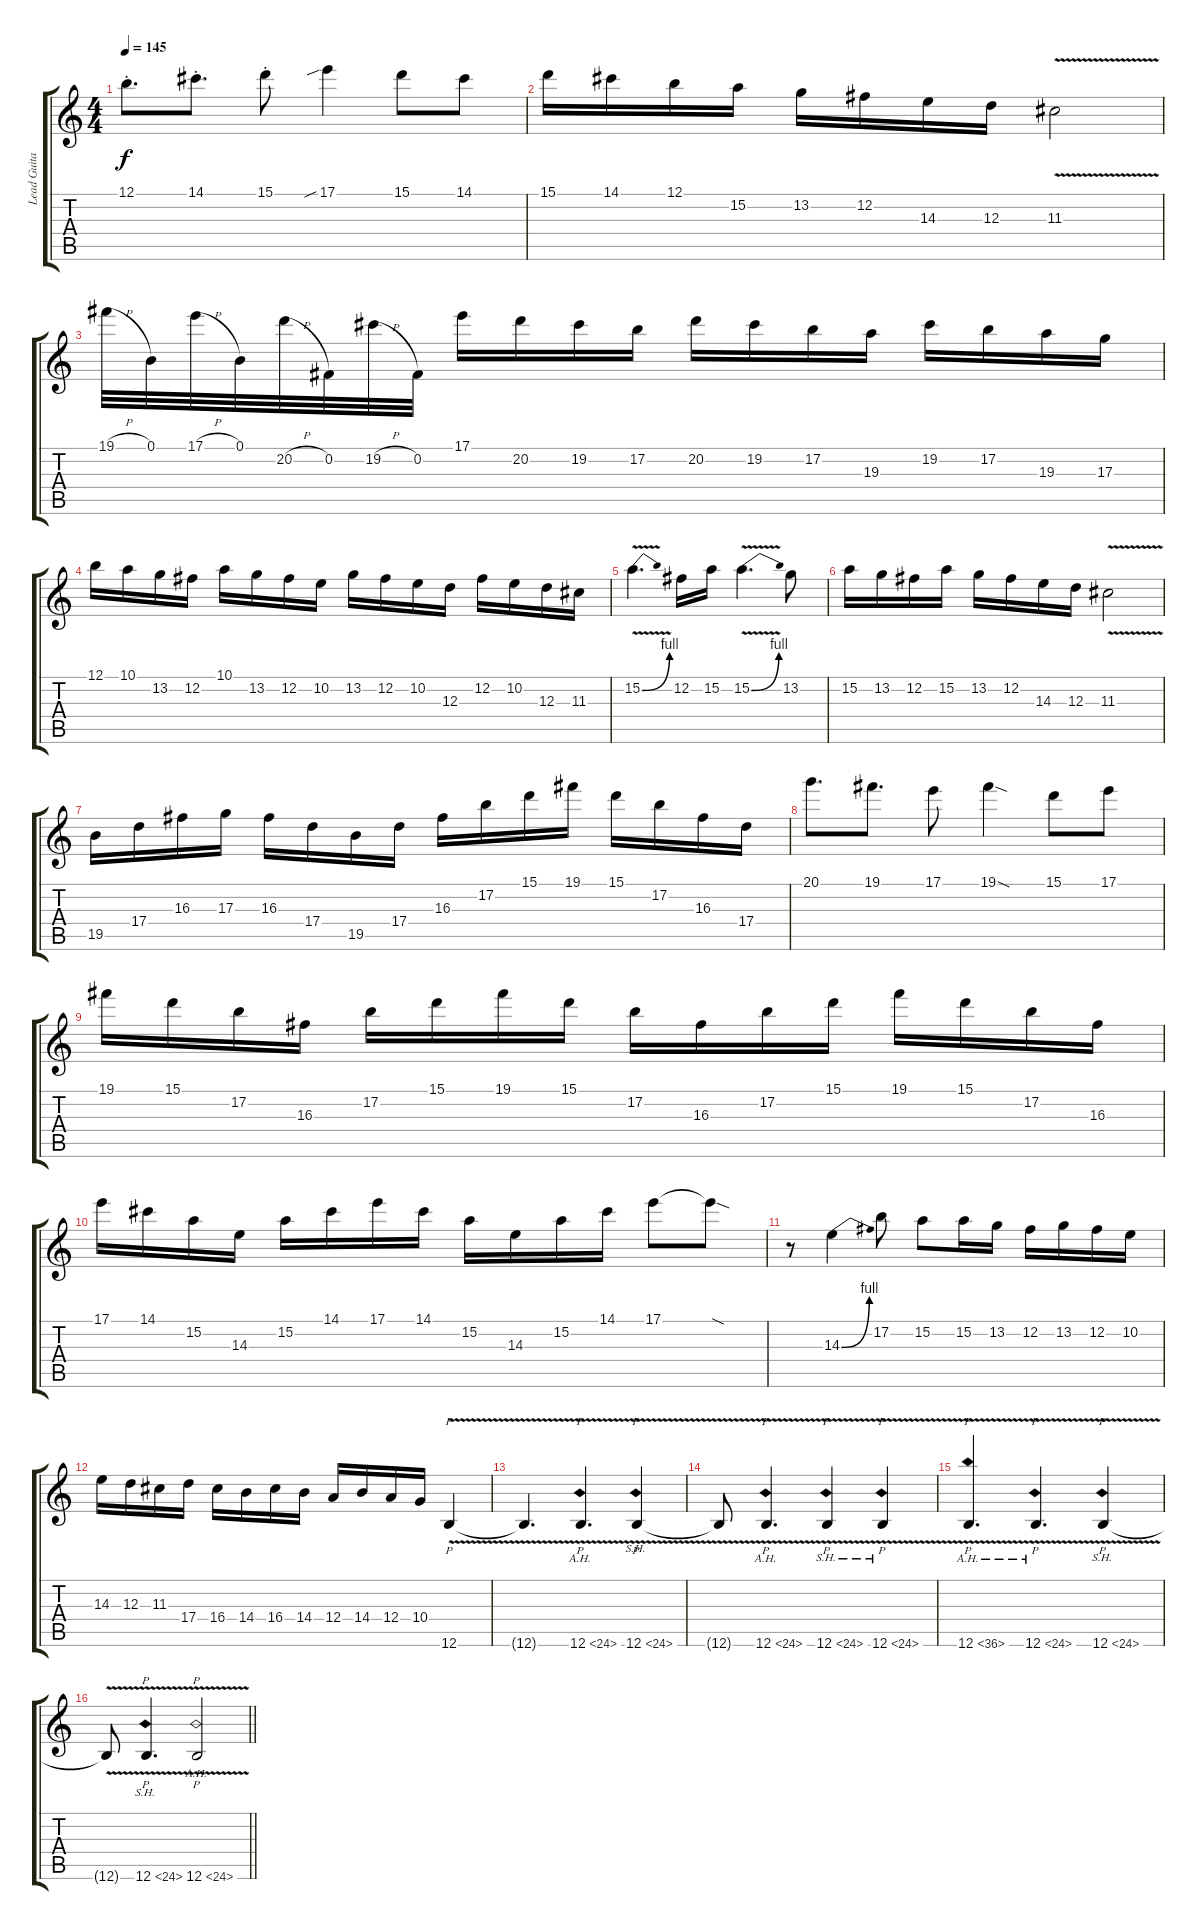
\track ("Lead Guitar" "Lead Guita") {instrument overdrivenguitar}
\staff {score tabs}
\tuning (B3 Gb3 D3 A2 E2 B1) {hide}
\ts (4 4)
\tempo 145
\clef g2
\ks c
12.1{st}.8{d dy f} 14.1{st}.8{d} 15.1{st}.8 17.1{sib}.4 15.1.8 14.1.8 |
15.1.16 14.1.16 12.1.16 15.2.16 13.2.16 12.2.16 14.3.16 12.3.16 11.3{v}.2 |
19.1{h}.32 0.1.32 17.1{h}.32 0.1.32 20.2{h}.32 0.2.32 19.2{h}.32 0.2.32 17.1.16 20.2.16 19.2.16 17.2.16 20.2.16 19.2.16 17.2.16 19.3.16 19.2.16 17.2.16 19.3.16 17.3.16 |
12.1.16 10.1.16 13.2.16 12.2.16 10.1.16 13.2.16 12.2.16 10.2.16 13.2.16 12.2.16 10.2.16 12.3.16 12.2.16 10.2.16 12.3.16 11.3.16 |
15.2{be (bend 0 0 60 4) v}.4{d} 12.2.16 15.2.16 15.2{be (bend 0 0 60 4) v}.4{d} 13.2.8 |
15.2.16 13.2.16 12.2.16 15.2.16 13.2.16 12.2.16 14.3.16 12.3.16 11.3{v}.2 |
19.5.16 17.4.16 16.3.16 17.3.16 16.3.16 17.4.16 19.5.16 17.4.16 16.3.16 17.2.16 15.1.16 19.1.16 15.1.16 17.2.16 16.3.16 17.4.16 |
20.1.8{d} 19.1.8{d} 17.1.8 19.1{sod}.4 15.1.8 17.1.8 |
19.1.16 15.1.16 17.2.16 16.3.16 17.2.16 15.1.16 19.1.16 15.1.16 17.2.16 16.3.16 17.2.16 15.1.16 19.1.16 15.1.16 17.2.16 16.3.16 |
17.1.16 14.1.16 15.2.16 14.3.16 15.2.16 14.1.16 17.1.16 14.1.16 15.2.16 14.3.16 15.2.16 14.1.16 17.1.8 17.1{sod t}.8 |
r.8 14.3{be (bend 0 0 60 4)}.4 17.2.8 15.2.8 15.2.16 13.2.16 12.2.16 13.2.16 12.2.16 10.2.16 |
14.3.16 12.3.16 11.3.16 17.4.16 16.4.16 14.4.16 16.4.16 14.4.16 12.4.16 14.4.16 12.4.16 10.4.16 12.6{v}.4{p} |
12.6{t}.4{d} 12.6{ah 12 v}.4{p d} 12.6{sh 12 v}.4{p} |
12.6{t}.8 12.6{ah 12 v}.4{p d} 12.6{sh 12 v}.4{p} 12.6{sh 12 v}.4{p} |
12.6{ah 24 v}.4{p d} 12.6{ah 12 v}.4{p d} 12.6{sh 12 v}.4{p} |
\barLineRight lightlight
12.6{t}.8 12.6{sh 12 v}.4{p d} 12.6{ah 12 v}.2{p}
